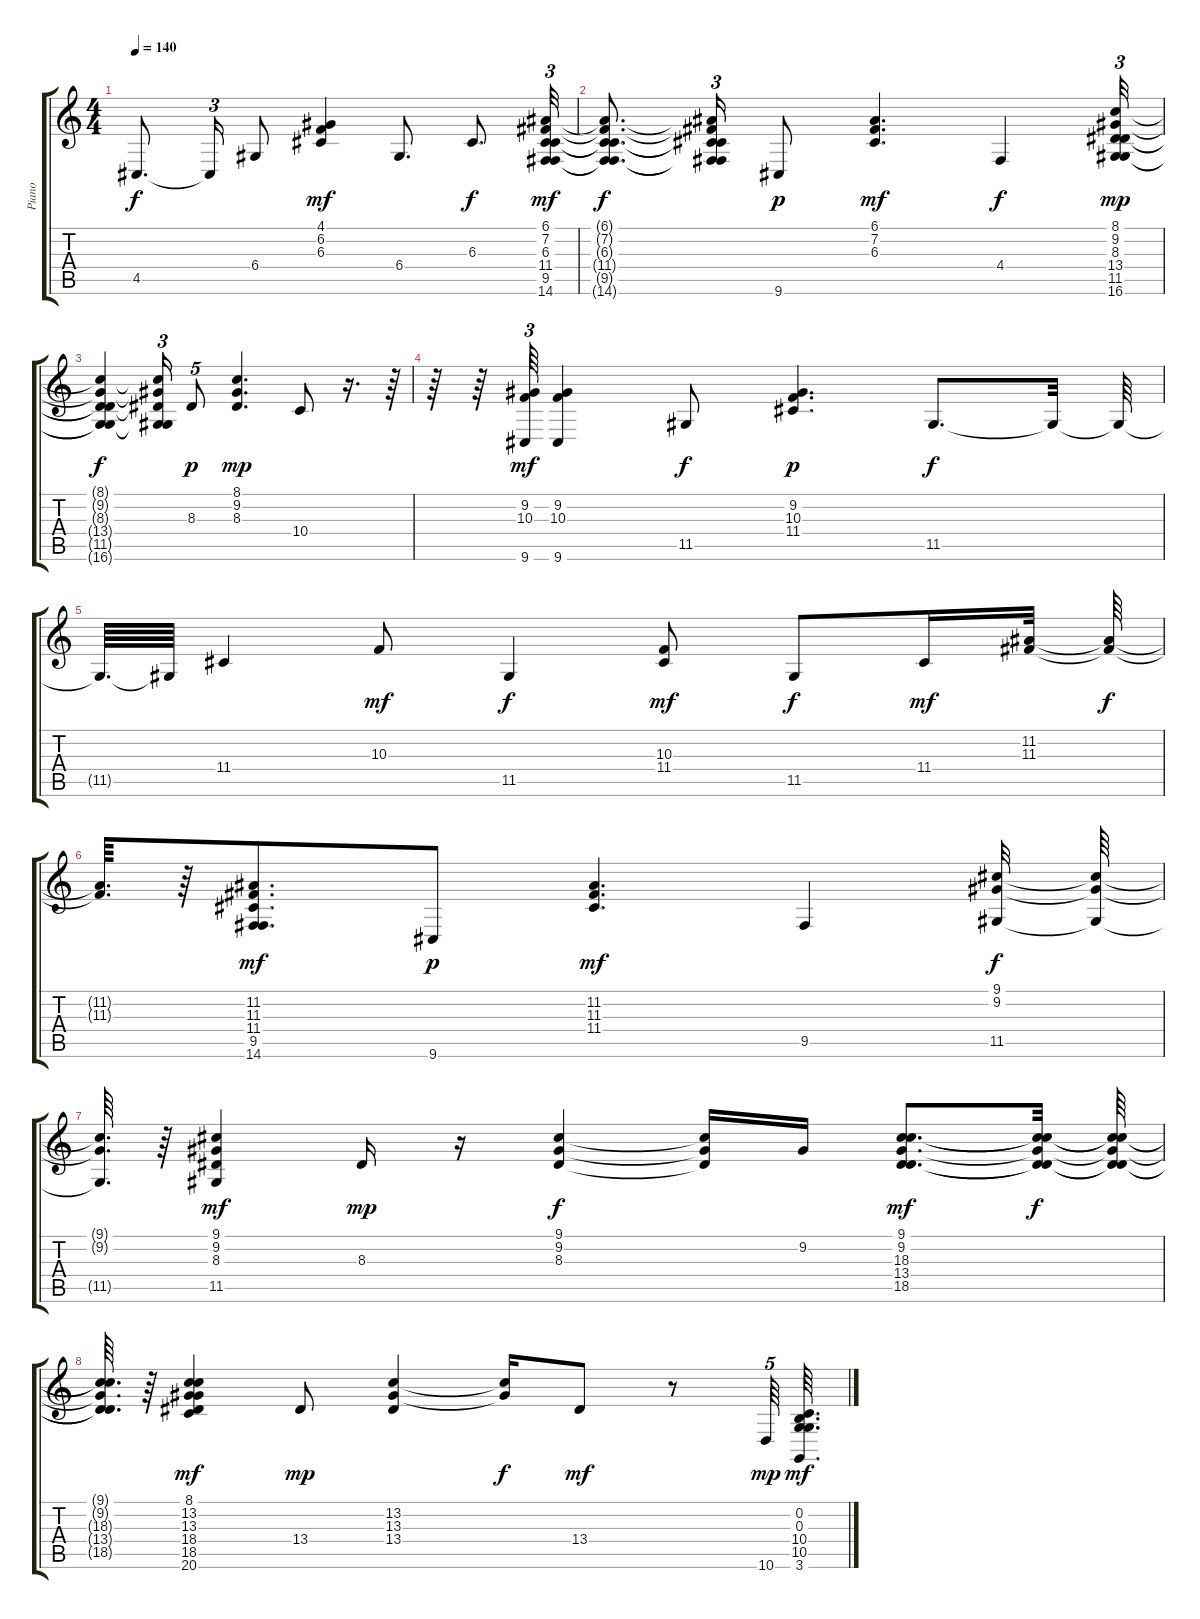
\track ("Piano" "Piano") {instrument tangoaccordion}
\staff {score tabs}
\tuning (E4 B3 G3 D3 A2 E2) {hide}
\ts (4 4)
\tempo 140
\clef g2
\ks c
4.5{t}.8{d dy f} 4.5{t}.16{tu (3 2)} 6.4.8 (4.1 6.2 6.3).4{dy mf} 6.4.8{d} 6.3.8{d dy f} (6.1 7.2 6.3 11.4 9.5 14.6).32{tu (3 2) dy mf} |
(6.1{t} 7.2{t} 6.3{t} 11.4{t} 9.5{t} 14.6{t}).8{d dy f} (6.1{t} 7.2{t} 6.3{t} 11.4{t} 9.5{t} 14.6{t}).16{tu (3 2)} 9.6.8{dy p} (6.1 7.2 6.3).4{d dy mf} 4.4.4{dy f} (8.1 9.2 8.3 13.4 11.5 16.6).32{tu (3 2) dy mp} |
(8.1{t} 9.2{t} 8.3{t} 13.4{t} 11.5{t} 16.6{t}).4{dy f} (8.1{t} 9.2{t} 8.3{t} 11.5{t} 16.6{t}).16{tu (3 2)} 8.3.8{tu (5 4) dy p} (8.1 9.2 8.3).4{d dy mp} 10.4.8 r.16{d} r.64 |
r.64 r.64 (9.2 10.3 9.6).64{tu (3 2) dy mf} (9.2 10.3 9.6).4 11.5.8{dy f} (9.2 10.3 11.4).4{d dy p} 11.5.8{d dy f} 11.5{t}.32 11.5{t}.64 |
11.5{t}.64{d} 11.5{t}.64 11.4.4 10.3.8{dy mf} 11.5.4{dy f} (10.3 11.4).8{dy mf} 11.5.8{dy f} 11.4.16{dy mf} (11.2 11.3).32 (11.2{t} 11.3{t}).64{dy f} |
(11.2{t} 11.3{t}).64{d} r.64 (11.2 11.3 11.4 9.5 14.6).8{d dy mf} 9.6.8{dy p} (11.2 11.3 11.4).4{d dy mf} 9.5.4 (9.1 9.2 11.5).32{dy f} (9.1{t} 9.2{t} 11.5{t}).64 |
(9.1{t} 9.2{t} 11.5{t}).64{d} r.64 (9.1 9.2 8.3 11.5).4{dy mf} 8.3.16{dy mp} r.16 (9.1 9.2 8.3).4{dy f} (9.1{t} 9.2{t} 8.3{t}).16 9.2.16 (9.1 9.2 18.3 13.4 18.5).8{d dy mf} (9.1{t} 9.2{t} 18.3{t} 13.4{t} 18.5{t}).32{dy f} (9.1{t} 9.2{t} 18.3{t} 13.4{t} 18.5{t}).64 |
(9.1{t} 9.2{t} 18.3{t} 13.4{t} 18.5{t}).64{d} r.64 (8.1 13.2 13.3 18.4 18.5 20.6).4{dy mf} 13.4.8{dy mp} (13.2 13.3 13.4).4 (13.2{t} 13.3{t}).16{dy f} 13.4.8{dy mf} r.8 10.6.64{tu (5 4) dy mp} (0.2 0.3 10.4 10.5 3.6).64{d dy mf}
